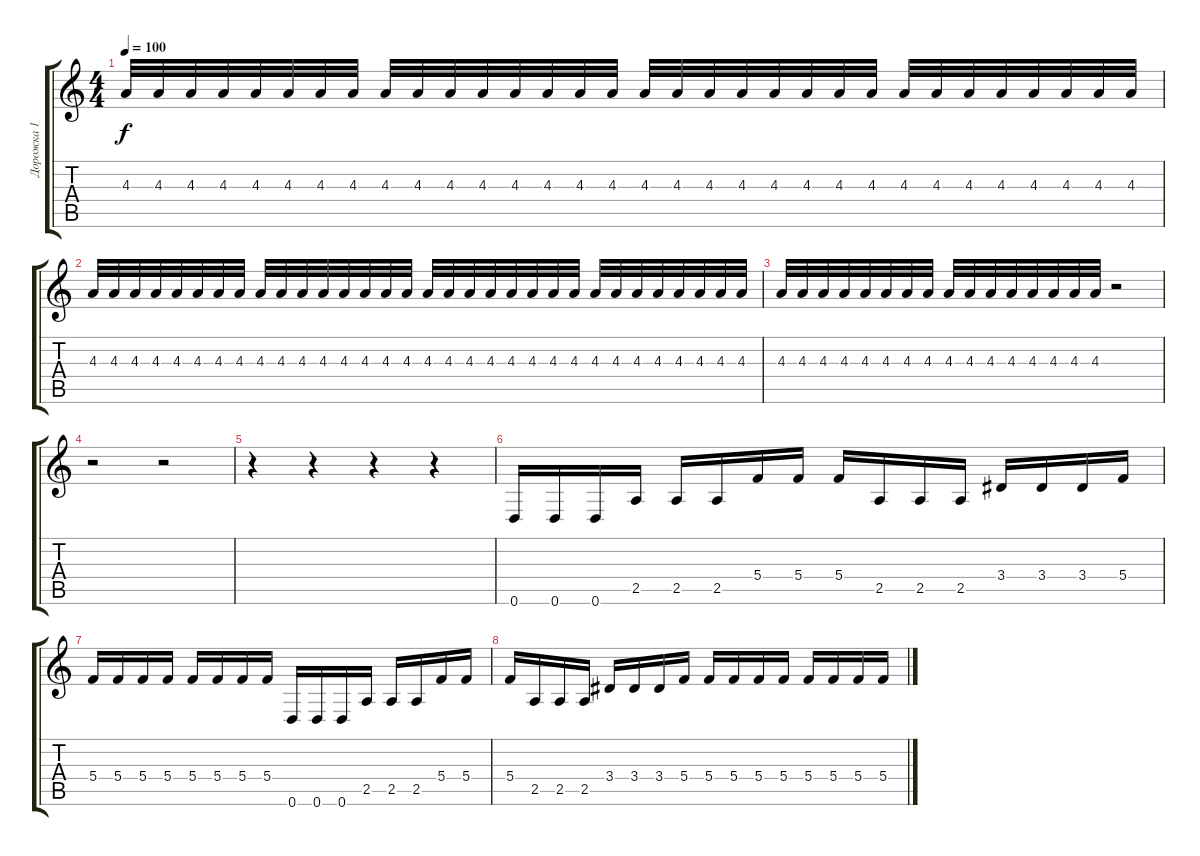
\track ("Дорожка 1" "Дорожка 1") {instrument distortionguitar}
\staff {score tabs}
\tuning (D4 A3 F3 C3 G2 D2) {hide}
\ts (4 4)
\tempo 100
\clef g2
\ks c
4.3.32{dy f} 4.3.32 4.3.32 4.3.32 4.3.32 4.3.32 4.3.32 4.3.32 4.3.32 4.3.32 4.3.32 4.3.32 4.3.32 4.3.32 4.3.32 4.3.32 4.3.32 4.3.32 4.3.32 4.3.32 4.3.32 4.3.32 4.3.32 4.3.32 4.3.32 4.3.32 4.3.32 4.3.32 4.3.32 4.3.32 4.3.32 4.3.32 |
4.3.32 4.3.32 4.3.32 4.3.32 4.3.32 4.3.32 4.3.32 4.3.32 4.3.32 4.3.32 4.3.32 4.3.32 4.3.32 4.3.32 4.3.32 4.3.32 4.3.32 4.3.32 4.3.32 4.3.32 4.3.32 4.3.32 4.3.32 4.3.32 4.3.32 4.3.32 4.3.32 4.3.32 4.3.32 4.3.32 4.3.32 4.3.32 |
4.3.32 4.3.32 4.3.32 4.3.32 4.3.32 4.3.32 4.3.32 4.3.32 4.3.32 4.3.32 4.3.32 4.3.32 4.3.32 4.3.32 4.3.32 4.3.32 r.2 |
r.2 r.2 |
r.4 r.4 r.4 r.4 |
0.6.16 0.6.16 0.6.16 2.5.16 2.5.16 2.5.16 5.4.16 5.4.16 5.4.16 2.5.16 2.5.16 2.5.16 3.4.16 3.4.16 3.4.16 5.4.16 |
5.4.16 5.4.16 5.4.16 5.4.16 5.4.16 5.4.16 5.4.16 5.4.16 0.6.16 0.6.16 0.6.16 2.5.16 2.5.16 2.5.16 5.4.16 5.4.16 |
5.4.16 2.5.16 2.5.16 2.5.16 3.4.16 3.4.16 3.4.16 5.4.16 5.4.16 5.4.16 5.4.16 5.4.16 5.4.16 5.4.16 5.4.16 5.4.16
